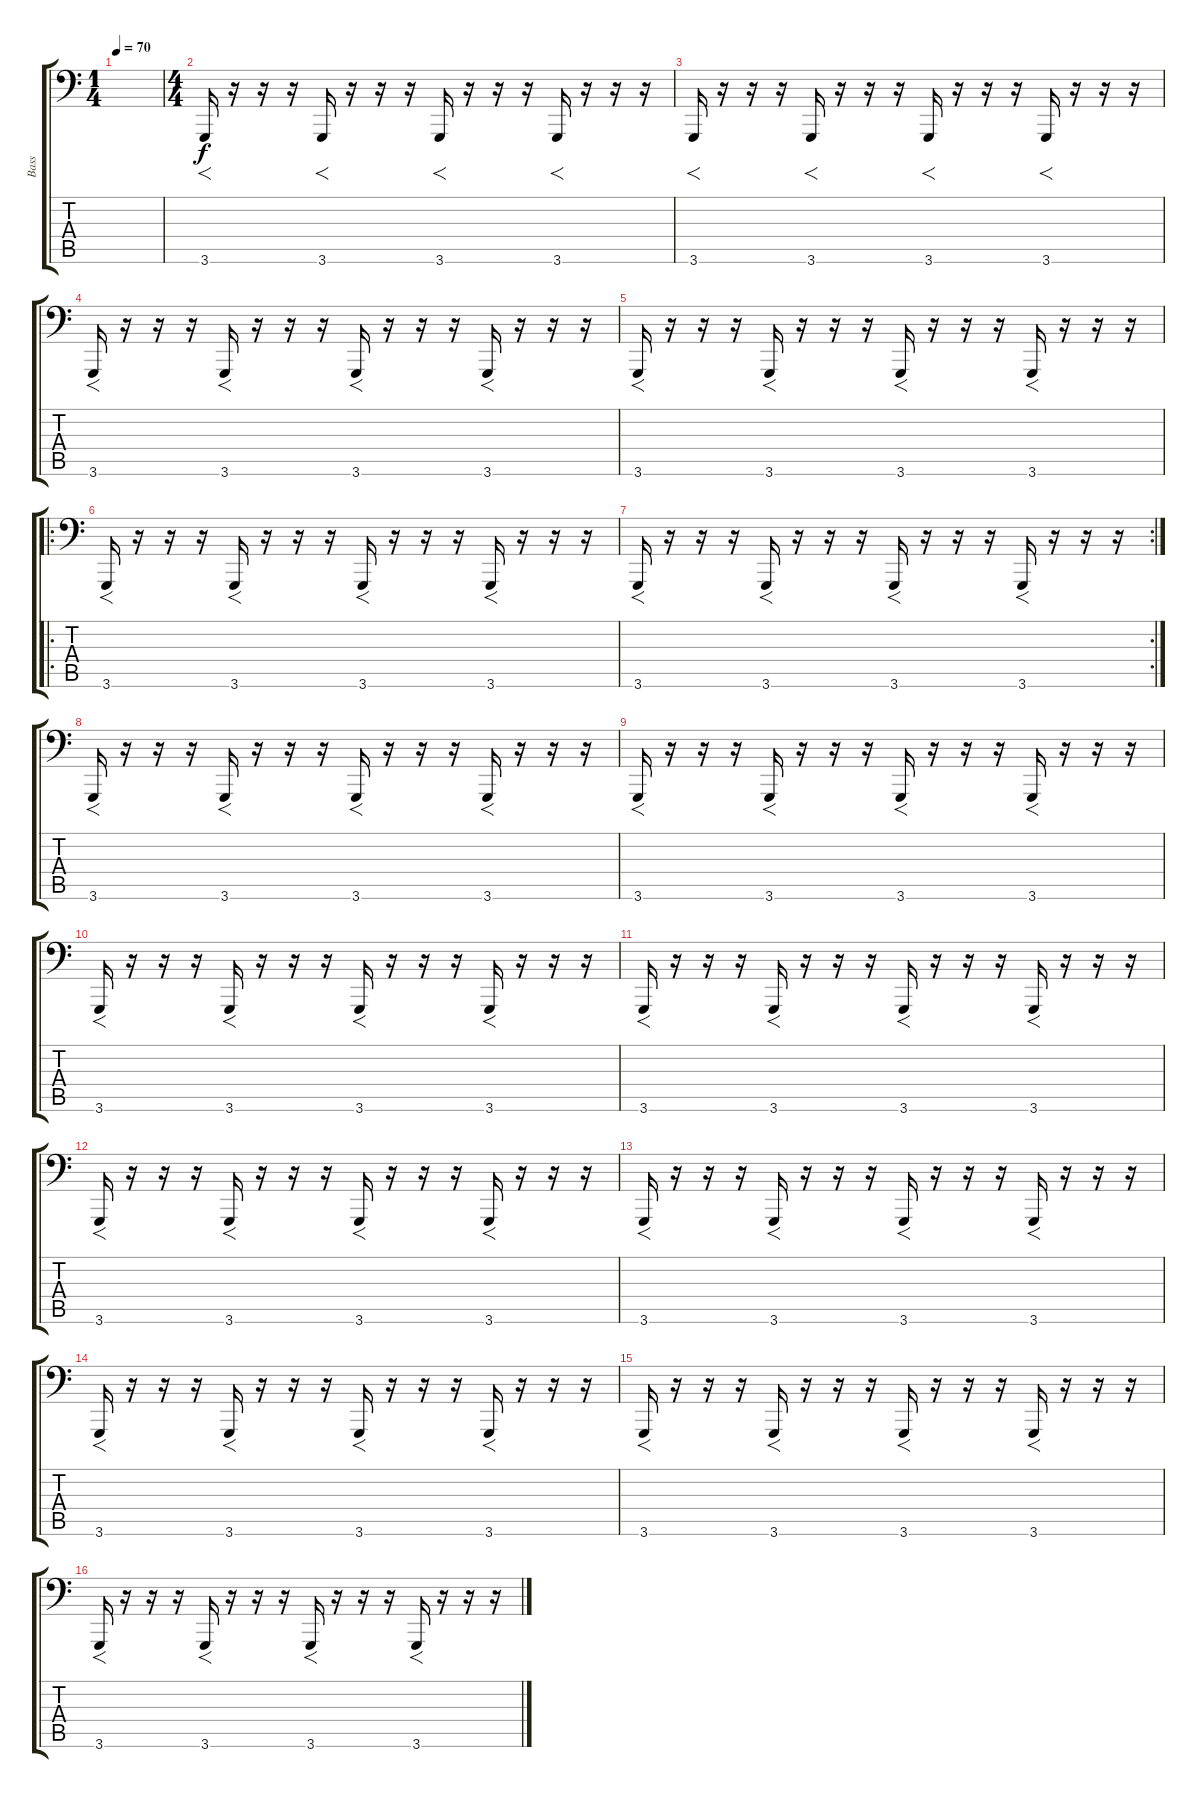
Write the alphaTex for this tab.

\track ("Bass" "Bass") {instrument lead2sawtooth}
\staff {score tabs}
\tuning (E3 B2 G2 D2 A1 E1) {hide}
\ts (1 4)
\tempo 70
\clef f4
\ks c
|
\ts (4 4)
3.6.16{f} r.16 r.16 r.16 3.6.16{f} r.16 r.16 r.16 3.6.16{f} r.16 r.16 r.16 3.6.16{f} r.16 r.16 r.16 |
3.6.16{f} r.16 r.16 r.16 3.6.16{f} r.16 r.16 r.16 3.6.16{f} r.16 r.16 r.16 3.6.16{f} r.16 r.16 r.16 |
3.6.16{f} r.16 r.16 r.16 3.6.16{f} r.16 r.16 r.16 3.6.16{f} r.16 r.16 r.16 3.6.16{f} r.16 r.16 r.16 |
3.6.16{f} r.16 r.16 r.16 3.6.16{f} r.16 r.16 r.16 3.6.16{f} r.16 r.16 r.16 3.6.16{f} r.16 r.16 r.16 |
\ro
3.6.16{f} r.16 r.16 r.16 3.6.16{f} r.16 r.16 r.16 3.6.16{f} r.16 r.16 r.16 3.6.16{f} r.16 r.16 r.16 |
\rc 2
3.6.16{f} r.16 r.16 r.16 3.6.16{f} r.16 r.16 r.16 3.6.16{f} r.16 r.16 r.16 3.6.16{f} r.16 r.16 r.16 |
3.6.16{f} r.16 r.16 r.16 3.6.16{f} r.16 r.16 r.16 3.6.16{f} r.16 r.16 r.16 3.6.16{f} r.16 r.16 r.16 |
3.6.16{f} r.16 r.16 r.16 3.6.16{f} r.16 r.16 r.16 3.6.16{f} r.16 r.16 r.16 3.6.16{f} r.16 r.16 r.16 |
3.6.16{f} r.16 r.16 r.16 3.6.16{f} r.16 r.16 r.16 3.6.16{f} r.16 r.16 r.16 3.6.16{f} r.16 r.16 r.16 |
3.6.16{f} r.16 r.16 r.16 3.6.16{f} r.16 r.16 r.16 3.6.16{f} r.16 r.16 r.16 3.6.16{f} r.16 r.16 r.16 |
3.6.16{f} r.16 r.16 r.16 3.6.16{f} r.16 r.16 r.16 3.6.16{f} r.16 r.16 r.16 3.6.16{f} r.16 r.16 r.16 |
3.6.16{f} r.16 r.16 r.16 3.6.16{f} r.16 r.16 r.16 3.6.16{f} r.16 r.16 r.16 3.6.16{f} r.16 r.16 r.16 |
3.6.16{f} r.16 r.16 r.16 3.6.16{f} r.16 r.16 r.16 3.6.16{f} r.16 r.16 r.16 3.6.16{f} r.16 r.16 r.16 |
3.6.16{f} r.16 r.16 r.16 3.6.16{f} r.16 r.16 r.16 3.6.16{f} r.16 r.16 r.16 3.6.16{f} r.16 r.16 r.16 |
3.6.16{f} r.16 r.16 r.16 3.6.16{f} r.16 r.16 r.16 3.6.16{f} r.16 r.16 r.16 3.6.16{f} r.16 r.16 r.16
